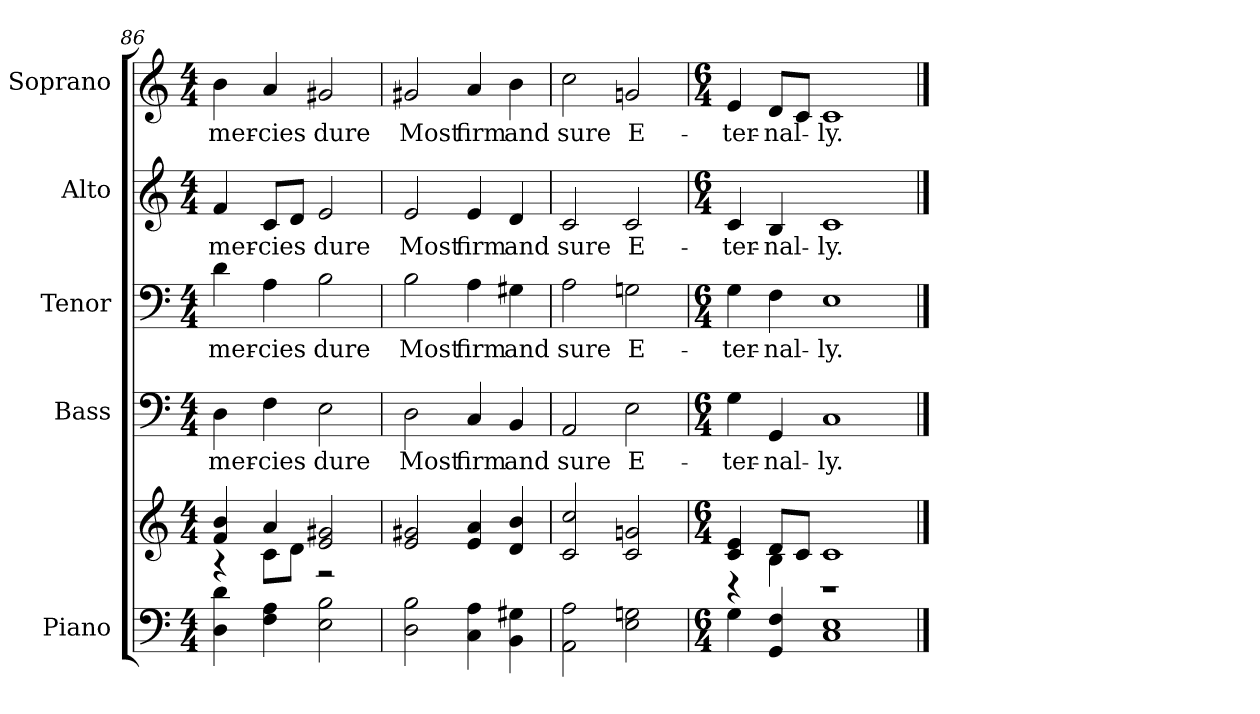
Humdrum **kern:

**kern	**kern	**kern	**text	**kern	**text	**kern	**text	**kern	**text
*part5	*part5	*part4	*part4	*part3	*part3	*part2	*part2	*part1	*part1
*staff6	*staff5	*staff4	*staff4	*staff3	*staff3	*staff2	*staff2	*staff1	*staff1
*I"Piano	*	*I"Bass	*	*I"Tenor	*	*I"Alto	*	*I"Soprano	*
*I'Pno.	*	*I'B.	*	*I'T.	*	*I'A.	*	*I'S.	*
!!LO:PB:g=z
*clefF4	*clefG2	*clefF4	*	*clefF4	*	*clefG2	*	*clefG2	*
*k[]	*k[]	*k[]	*	*k[]	*	*k[]	*	*k[]	*
*C:	*C:	*C:	*	*C:	*	*C:	*	*C:	*
*M4/4	*M4/4	*M4/4	*	*M4/4	*	*M4/4	*	*M4/4	*
=86	=86	=86	=86	=86	=86	=86	=86	=86	=86
*	*^	*	*	*	*	*	*	*	*
!	!	!	!	!LO:LY:b:color=#000000	!	!	!	!	!	!
!	!	!	!	!	!	!LO:LY:b:color=#000000	!	!	!	!
!	!	!	!	!	!	!	!	!LO:LY:b:color=#000000	!	!
!	!	!	!	!	!	!	!	!	!	!LO:LY:b:color=#000000
4Di\ 4di	4fi/ 4bi	4r	4Di\	mer-	4di\	mer-	4fi/	mer-	4bi\	mer-
!	!	!	!	!LO:LY:b:color=#000000	!	!	!	!	!	!
!	!	!	!	!	!	!LO:LY:b:color=#000000	!	!	!	!
!	!	!	!	!	!	!	!	!LO:LY:b:color=#000000	!	!
!	!	!	!	!	!	!	!	!	!	!LO:LY:b:color=#000000
4Fi\ 4Ai	4ai/	8ci\L	4Fi\	-cies	4Ai\	-cies	8ci/L	-cies	4ai/	-cies
.	.	8di\J	.	.	.	.	8di/J	.	.	.
!	!	!	!	!LO:LY:b:color=#000000	!	!	!	!	!	!
!	!	!	!	!	!	!LO:LY:b:color=#000000	!	!	!	!
!	!	!	!	!	!	!	!	!LO:LY:b:color=#000000	!	!
!	!	!	!	!	!	!	!	!	!	!LO:LY:b:color=#000000
2Ei\ 2Bi	2ei/ 2g#Xi	2r	2Ei\	dure	2Bi\	dure	2ei/	dure	2g#Xi/	dure
*	*v	*v	*	*	*	*	*	*	*	*
=87	=87	=87	=87	=87	=87	=87	=87	=87	=87
*	*^	*	*	*	*	*	*	*	*
!	!	!	!	!LO:LY:b:color=#000000	!	!	!	!	!	!
*	*v	*v	*	*	*	*	*	*	*	*
*	*^	*	*	*	*	*	*	*	*
!	!	!	!	!	!	!LO:LY:b:color=#000000	!	!	!	!
*	*v	*v	*	*	*	*	*	*	*	*
*	*^	*	*	*	*	*	*	*	*
!	!	!	!	!	!	!	!	!LO:LY:b:color=#000000	!	!
*	*v	*v	*	*	*	*	*	*	*	*
*	*^	*	*	*	*	*	*	*	*
!	!	!	!	!	!	!	!	!	!	!LO:LY:b:color=#000000
*	*v	*v	*	*	*	*	*	*	*	*
2Di\ 2Bi	2ei/ 2g#Xi	2Di\	Most	2Bi\	Most	2ei/	Most	2g#Xi/	Most
!	!	!	!LO:LY:b:color=#000000	!	!	!	!	!	!
!	!	!	!	!	!LO:LY:b:color=#000000	!	!	!	!
!	!	!	!	!	!	!	!LO:LY:b:color=#000000	!	!
!	!	!	!	!	!	!	!	!	!LO:LY:b:color=#000000
4Ci\ 4Ai	4ei/ 4ai	4Ci/	firm	4Ai\	firm	4ei/	firm	4ai/	firm
!	!	!	!LO:LY:b:color=#000000	!	!	!	!	!	!
!	!	!	!	!	!LO:LY:b:color=#000000	!	!	!	!
!	!	!	!	!	!	!	!LO:LY:b:color=#000000	!	!
!	!	!	!	!	!	!	!	!	!LO:LY:b:color=#000000
4BBi\ 4G#Xi	4di/ 4bi	4BBi/	and	4G#Xi\	and	4di/	and	4bi\	and
!!LO:PB:g=z
=88	=88	=88	=88	=88	=88	=88	=88	=88	=88
!	!	!	!LO:LY:b:color=#000000	!	!	!	!	!	!
!	!	!	!	!	!LO:LY:b:color=#000000	!	!	!	!
!	!	!	!	!	!	!	!LO:LY:b:color=#000000	!	!
!	!	!	!	!	!	!	!	!	!LO:LY:b:color=#000000
2AAi\ 2Ai	2ci/ 2cci	2AAi/	sure	2Ai\	sure	2ci/	sure	2cci\	sure
!	!	!	!LO:LY:b:color=#000000	!	!	!	!	!	!
!	!	!	!	!	!LO:LY:b:color=#000000	!	!	!	!
!	!	!	!	!	!	!	!LO:LY:b:color=#000000	!	!
!	!	!	!	!	!	!	!	!	!LO:LY:b:color=#000000
2Ei\ 2Gni	2ci/ 2gni	2Ei\	E-	2Gni\	E-	2ci/	E-	2gni/	E-
=89	=89	=89	=89	=89	=89	=89	=89	=89	=89
*M6/4	*M6/4	*M6/4	*	*M6/4	*	*M6/4	*	*M6/4	*
*	*^	*	*	*	*	*	*	*	*
!	!	!	!	!LO:LY:b:color=#000000	!	!	!	!	!	!
!	!	!	!	!	!	!LO:LY:b:color=#000000	!	!	!	!
!	!	!	!	!	!	!	!	!LO:LY:b:color=#000000	!	!
!	!	!	!	!	!	!	!	!	!	!LO:LY:b:color=#000000
4Gi\	4ci/ 4ei	4r	4Gi\	-ter-	4Gi\	-ter-	4ci/	-ter-	4ei/	-ter-
!	!	!	!	!LO:LY:b:color=#000000	!	!	!	!	!	!
!	!	!	!	!	!	!LO:LY:b:color=#000000	!	!	!	!
!	!	!	!	!	!	!	!	!LO:LY:b:color=#000000	!	!
!	!	!	!	!	!	!	!	!	!	!LO:LY:b:color=#000000
4GGi/ 4Fi	8di/L	4Bi\	4GGi/	-nal-	4Fi\	-nal-	4Bi/	-nal-	8di/L	-nal-
.	8ci/J	.	.	.	.	.	.	.	8ci/J	.
!	!	!	!	!LO:LY:b:color=#000000	!	!	!	!	!	!
!	!	!	!	!	!	!LO:LY:b:color=#000000	!	!	!	!
!	!	!	!	!	!	!	!	!LO:LY:b:color=#000000	!	!
!	!	!	!	!	!	!	!	!	!	!LO:LY:b:color=#000000
1Ci 1Ei	1ci	1r	1Ci	-ly.	1Ei	-ly.	1ci	-ly.	1ci	-ly.
*	*v	*v	*	*	*	*	*	*	*	*
==	==	==	==	==	==	==	==	==	==
*-	*-	*-	*-	*-	*-	*-	*-	*-	*-
